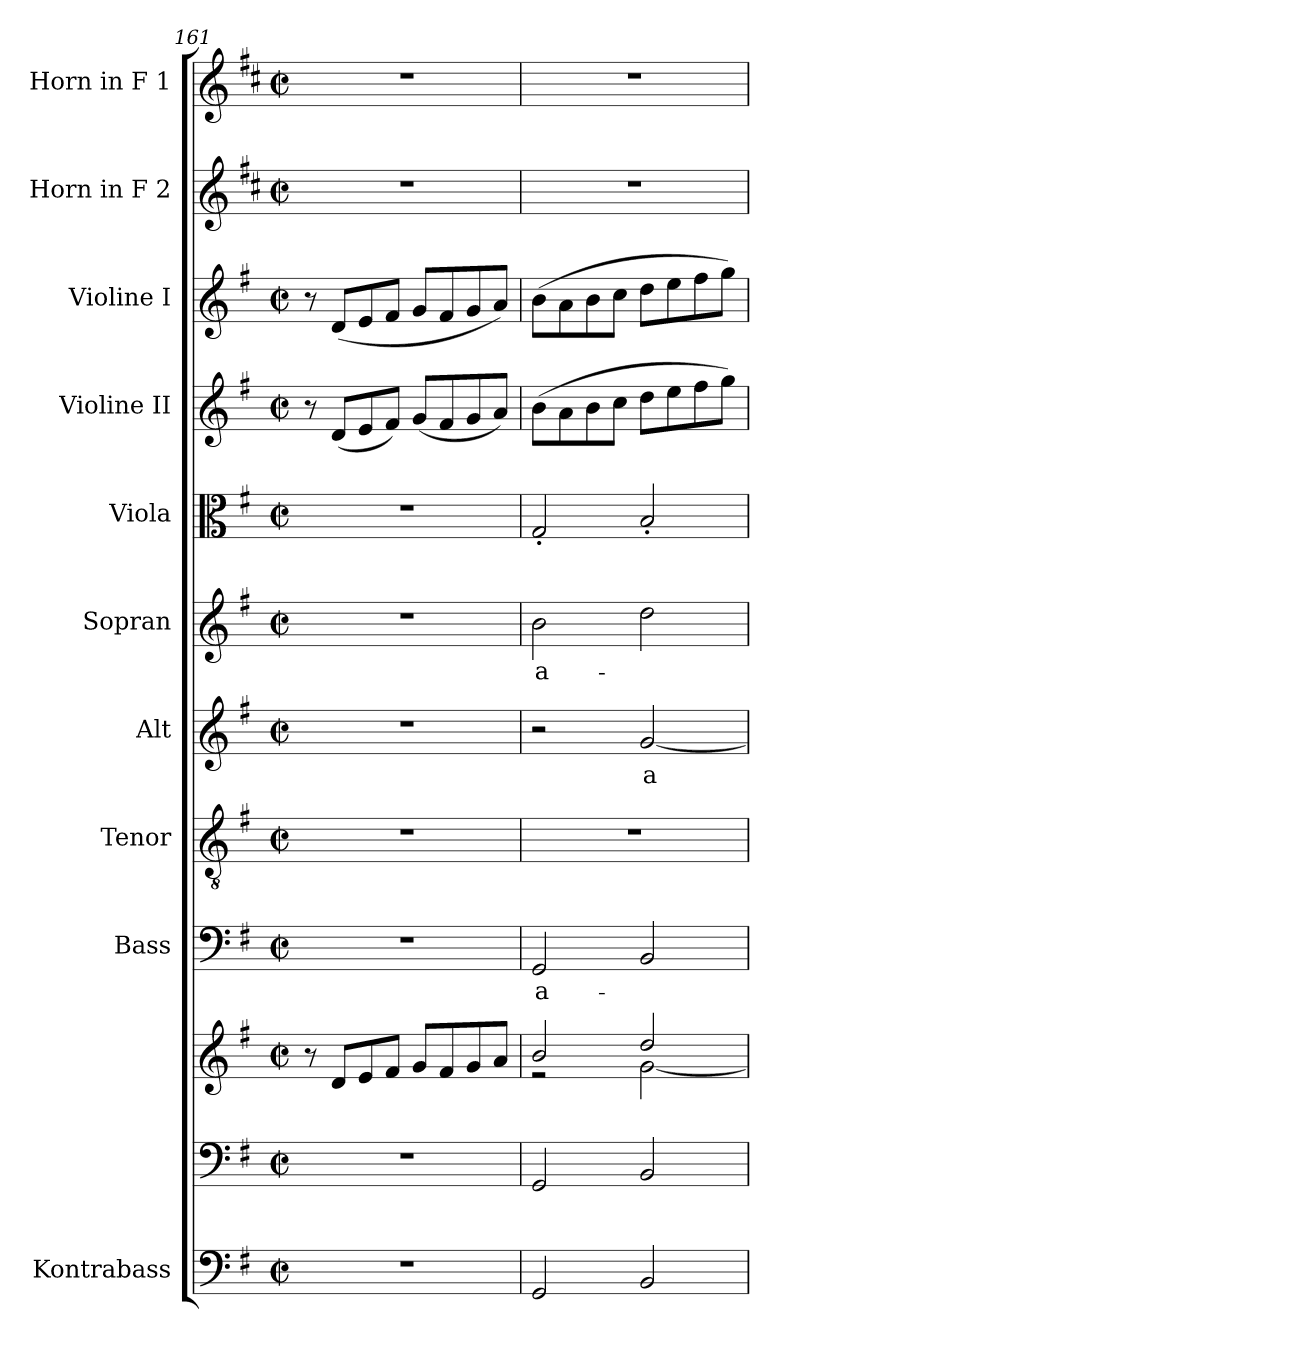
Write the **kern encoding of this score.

**kern	**kern	**kern	**kern	**text	**kern	**kern	**text	**kern	**text	**kern	**kern	**kern	**kern	**kern
*part11	*part10	*part10	*part9	*part9	*part8	*part7	*part7	*part6	*part6	*part5	*part4	*part3	*part2	*part1
*staff12	*staff11	*staff10	*staff9	*staff9	*staff8	*staff7	*staff7	*staff6	*staff6	*staff5	*staff4	*staff3	*staff2	*staff1
*I"Kontrabass	*	*	*I"Bass	*	*I"Tenor	*I"Alt	*	*I"Sopran	*	*I"Viola	*I"Violine II	*I"Violine I	*I"Horn in F 2	*I"Horn in F 1
*I'Kb.	*	*	*I'B.	*	*I'T.	*I'A.	*	*I'S.	*	*I'Vla.	*I'Vl. II	*I'Vl. I	*	*
!!LO:PB:g=z
*clefF4	*clefF4	*clefG2	*clefF4	*	*clefGv2	*clefG2	*	*clefG2	*	*clefC3	*clefG2	*clefG2	*clefG2	*clefG2
*ITrd7c12	*	*	*	*	*	*	*	*	*	*	*	*	*ITrd4c7	*ITrd4c7
*k[f#]	*k[f#]	*k[f#]	*k[f#]	*	*k[f#]	*k[f#]	*	*k[f#]	*	*k[f#]	*k[f#]	*k[f#]	*k[f#]	*k[f#]
*G:	*G:	*G:	*G:	*	*G:	*G:	*	*G:	*	*G:	*G:	*G:	*G:	*G:
*M2/2	*M2/2	*M2/2	*M2/2	*	*M2/2	*M2/2	*	*M2/2	*	*M2/2	*M2/2	*M2/2	*M2/2	*M2/2
*met(c|)	*met(c|)	*met(c|)	*met(c|)	*	*met(c|)	*met(c|)	*	*met(c|)	*	*met(c|)	*met(c|)	*met(c|)	*met(c|)	*met(c|)
=161	=161	=161	=161	=161	=161	=161	=161	=161	=161	=161	=161	=161	=161	=161
1r	1r	8r	1r	.	1r	1r	.	1r	.	1r	8r	8r	1r	1r
.	.	8d/L	.	.	.	.	.	.	.	.	(<8d/L	(<8d/L	.	.
.	.	8e/	.	.	.	.	.	.	.	.	8e/	8e/	.	.
.	.	8f#/J	.	.	.	.	.	.	.	.	8f#/J)	8f#/J	.	.
.	.	8g/L	.	.	.	.	.	.	.	.	(<8g/L	8g/L	.	.
.	.	8f#/	.	.	.	.	.	.	.	.	8f#/	8f#/	.	.
.	.	8g/	.	.	.	.	.	.	.	.	8g/	8g/	.	.
.	.	8a/J	.	.	.	.	.	.	.	.	8a/J)	8a/J)	.	.
=162	=162	=162	=162	=162	=162	=162	=162	=162	=162	=162	=162	=162	=162	=162
*	*	*^	*	*	*	*	*	*	*	*	*	*	*	*
!	!	!	!	!	!LO:LY:b	!	!	!	!	!LO:LY:b	!	!	!	!	!
2GGG/	2GG/	2b/	2re	2GG/	a-	1r	2r	.	2b\	a-	2G'</	(>8b\L	(>8b\L	1r	1r
.	.	.	.	.	.	.	.	.	.	.	.	8a\	8a\	.	.
.	.	.	.	.	.	.	.	.	.	.	.	8b\	8b\	.	.
.	.	.	.	.	.	.	.	.	.	.	.	8cc\J	8cc\J	.	.
!	!	!	!	!	!	!	!	!LO:LY:b	!	!	!	!	!	!	!
2BBB/	2BB/	2dd/	[<2g\	2BB/	.	.	[2g/	a-	2dd\	.	2B'</	8dd\L	8dd\L	.	.
.	.	.	.	.	.	.	.	.	.	.	.	8ee\	8ee\	.	.
.	.	.	.	.	.	.	.	.	.	.	.	8ff#\	8ff#\	.	.
.	.	.	.	.	.	.	.	.	.	.	.	8gg\J)	8gg\J)	.	.
*	*	*v	*v	*	*	*	*	*	*	*	*	*	*	*	*
=	=	=	=	=	=	=	=	=	=	=	=	=	=	=
*-	*-	*-	*-	*-	*-	*-	*-	*-	*-	*-	*-	*-	*-	*-
